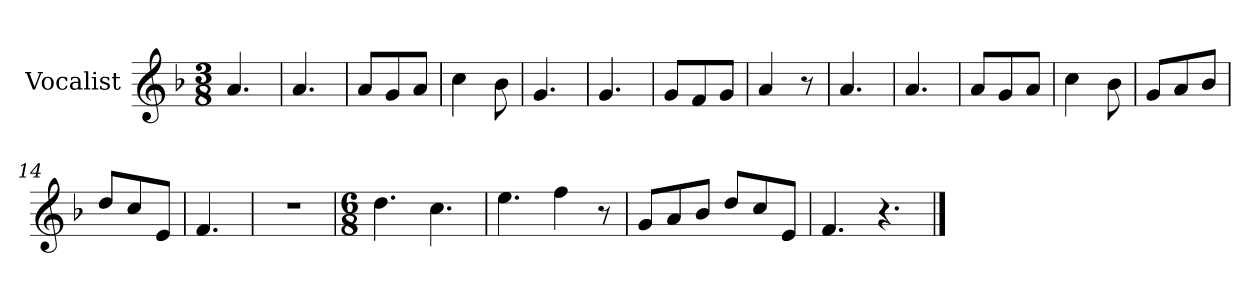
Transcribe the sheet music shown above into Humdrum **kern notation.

**kern
*part1
*staff1
*I"Vocalist
*k[b-]
*F:
*M3/8
=1
4.a
=2
4.a
=3
8aL
8g
8aJ
=4
4cc
8b-
=5
4.g
=6
4.g
=7
8gL
8f
8gJ
=8
4a
8r
=9
4.a
=10
4.a
=11
8aL
8g
8aJ
=12
4cc
8b-
=13
8gL
8a
8b-J
=14
8ddL
8cc
8eJ
=15
4.f
=16
4.r
=17
*M6/8
4.dd
4.cc
=18
4.ee
4ff
8r
=19
8gL
8a
8b-J
8ddL
8cc
8eJ
=20
4.f
4.r
==
*-
